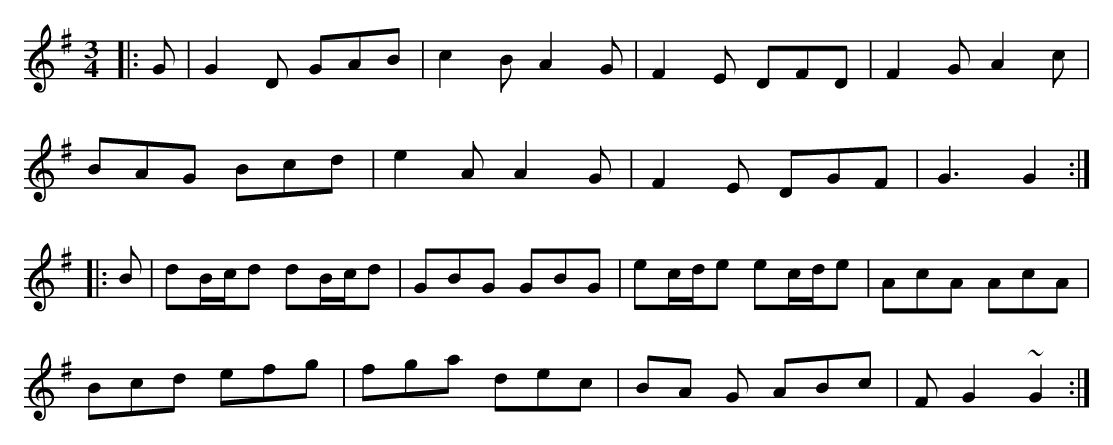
X:1
M:3/4
K:G
|:G|G2 D GAB|c2 B A2 G|F2 E DFD|F2 G A2 c|
BAG Bcd|e2 A A2 G|F2 E DGF|G3 G2:|
|:B|dB/c/d dB/c/d|GBG GBG|ec/d/e ec/d/e|AcA AcA|
Bcd efg|fga dec|BA G ABc|F G2 ~G2:|
